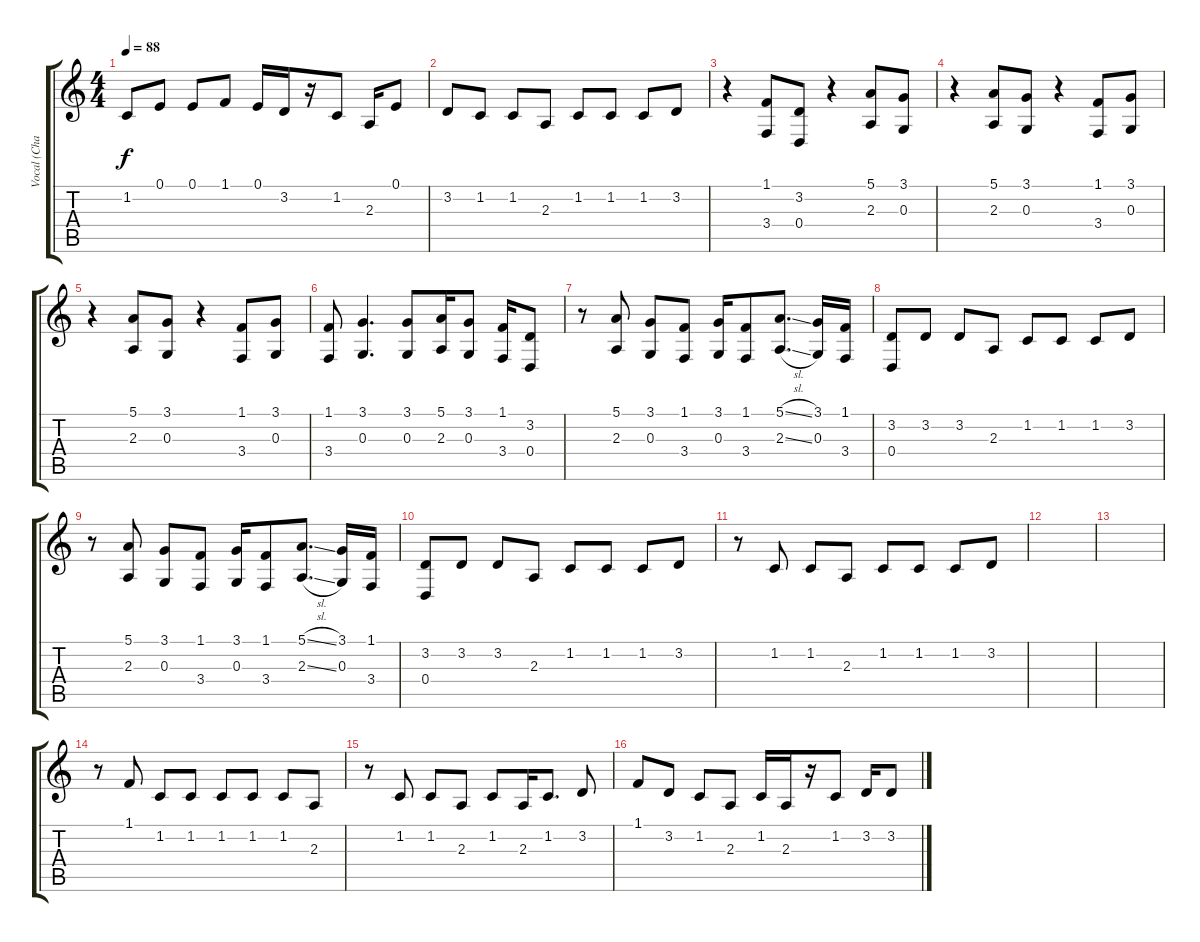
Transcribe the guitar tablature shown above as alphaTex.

\track ("Vocal (Chad)" "Vocal (Cha") {instrument lead2sawtooth}
\staff {score tabs}
\tuning (E4 B3 G3 D3 A2 E2) {hide}
\ts (4 4)
\tempo 88
\clef g2
\ks c
1.2.8{dy f} 0.1.8 0.1.8 1.1.8 0.1.16 3.2.16 r.16 1.2.8 2.3.16 0.1.8 |
3.2.8 1.2.8 1.2.8 2.3.8 1.2.8 1.2.8 1.2.8 3.2.8 |
r.4 (1.1 3.4).8 (3.2 0.4).8 r.4 (5.1 2.3).8 (3.1 0.3).8 |
r.4 (5.1 2.3).8 (3.1 0.3).8 r.4 (1.1 3.4).8 (3.1 0.3).8 |
r.4 (5.1 2.3).8 (3.1 0.3).8 r.4 (1.1 3.4).8 (3.1 0.3).8 |
(1.1 3.4).8 (3.1 0.3).4{d} (3.1 0.3).8 (5.1 2.3).16 (3.1 0.3).8 (1.1 3.4).16 (3.2 0.4).8 |
r.8 (5.1 2.3).8 (3.1 0.3).8 (1.1 3.4).8 (3.1 0.3).16 (1.1 3.4).8 (5.1{sl} 2.3{sl}).8{d} (3.1 0.3).16 (1.1 3.4).16 |
(3.2 0.4).8 3.2.8 3.2.8 2.3.8 1.2.8 1.2.8 1.2.8 3.2.8 |
r.8 (5.1 2.3).8 (3.1 0.3).8 (1.1 3.4).8 (3.1 0.3).16 (1.1 3.4).8 (5.1{sl} 2.3{sl}).8{d} (3.1 0.3).16 (1.1 3.4).16 |
(3.2 0.4).8 3.2.8 3.2.8 2.3.8 1.2.8 1.2.8 1.2.8 3.2.8 |
r.8 1.2.8 1.2.8 2.3.8 1.2.8 1.2.8 1.2.8 3.2.8 |
|
|
r.8 1.1.8 1.2.8 1.2.8 1.2.8 1.2.8 1.2.8 2.3.8 |
r.8 1.2.8 1.2.8 2.3.8 1.2.8 2.3.16 1.2.8{d} 3.2.8 |
1.1.8 3.2.8 1.2.8 2.3.8 1.2.16 2.3.16 r.16 1.2.8 3.2.16 3.2.8
